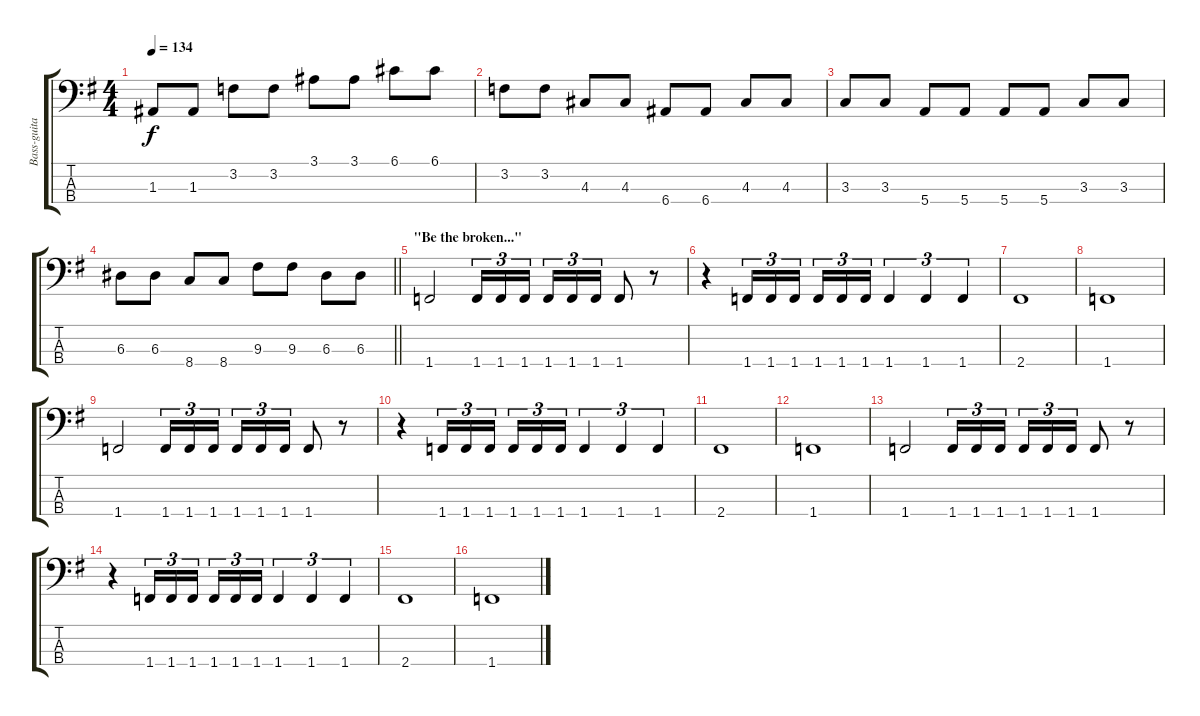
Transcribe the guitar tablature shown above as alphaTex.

\track ("Bass-guitar - Snowy Shaw" "Bass-guita") {instrument electricbasspick}
\staff {score tabs}
\tuning (G2 D2 A1 E1) {hide}
\ts (4 4)
\tempo 134
\clef f4
\ks g
1.3.8{dy f} 1.3.8 3.2.8 3.2.8 3.1.8 3.1.8 6.1.8 6.1.8 |
3.2.8 3.2.8 4.3.8 4.3.8 6.4.8 6.4.8 4.3.8 4.3.8 |
3.3.8 3.3.8 5.4.8 5.4.8 5.4.8 5.4.8 3.3.8 3.3.8 |
\barLineRight lightlight
6.3.8 6.3.8 8.4.8 8.4.8 9.3.8 9.3.8 6.3.8 6.3.8 |
\section ("" "\"Be the broken...\"")
1.4.2 1.4.16{tu (3 2)} 1.4.16{tu (3 2)} 1.4.16{tu (3 2)} 1.4.16{tu (3 2)} 1.4.16{tu (3 2)} 1.4.16{tu (3 2)} 1.4.8 r.8 |
r.4 1.4.16{tu (3 2)} 1.4.16{tu (3 2)} 1.4.16{tu (3 2)} 1.4.16{tu (3 2)} 1.4.16{tu (3 2)} 1.4.16{tu (3 2)} 1.4.4{tu (3 2)} 1.4.4{tu (3 2)} 1.4.4{tu (3 2)} |
2.4.1 |
1.4.1 |
1.4.2 1.4.16{tu (3 2)} 1.4.16{tu (3 2)} 1.4.16{tu (3 2)} 1.4.16{tu (3 2)} 1.4.16{tu (3 2)} 1.4.16{tu (3 2)} 1.4.8 r.8 |
r.4 1.4.16{tu (3 2)} 1.4.16{tu (3 2)} 1.4.16{tu (3 2)} 1.4.16{tu (3 2)} 1.4.16{tu (3 2)} 1.4.16{tu (3 2)} 1.4.4{tu (3 2)} 1.4.4{tu (3 2)} 1.4.4{tu (3 2)} |
2.4.1 |
1.4.1 |
1.4.2 1.4.16{tu (3 2)} 1.4.16{tu (3 2)} 1.4.16{tu (3 2)} 1.4.16{tu (3 2)} 1.4.16{tu (3 2)} 1.4.16{tu (3 2)} 1.4.8 r.8 |
r.4 1.4.16{tu (3 2)} 1.4.16{tu (3 2)} 1.4.16{tu (3 2)} 1.4.16{tu (3 2)} 1.4.16{tu (3 2)} 1.4.16{tu (3 2)} 1.4.4{tu (3 2)} 1.4.4{tu (3 2)} 1.4.4{tu (3 2)} |
2.4.1 |
1.4.1
